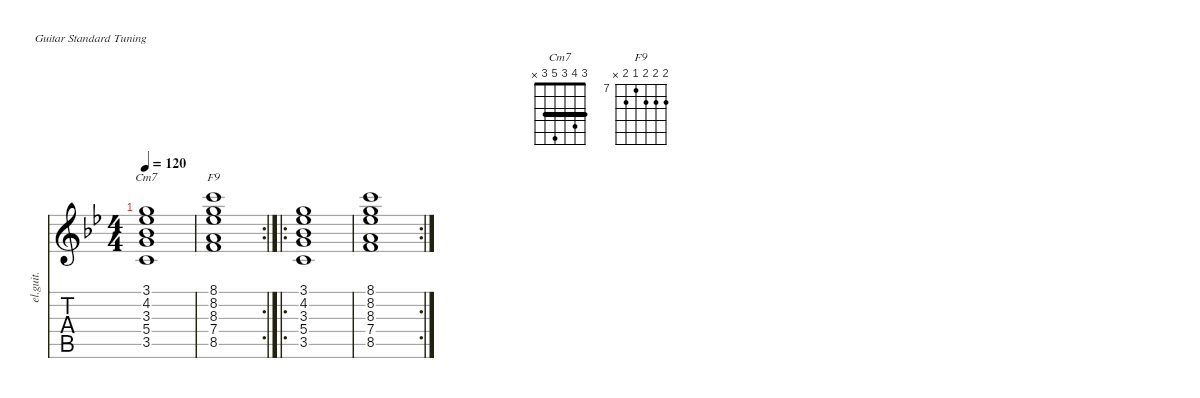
\defaultSystemsLayout 4
\hideDynamics
\bracketExtendMode nobrackets
\otherSystemsTrackNameOrientation horizontal
\defaultBarNumberDisplay FirstOfSystem
\track ("Clean Guitar" "el.guit.") {instrument electricguitarclean}
\staff {score tabs}
\tuning (E4 B3 G3 D3 A2 E2)
\chord ("Cm7" 3 4 3 5 3 x) {showfingering false barre (3 3)}
\chord ("F9" 8 8 8 7 8 x) {firstfret 7}
\ts (4 4)
\tempo 120
\clef g2
\ks bb
(3.5{acc forcenatural} 5.4{acc forcenatural} 3.3{acc b} 4.2{acc b} 3.1{acc forcenatural}).1{ch "Cm7" dy mf instrument electricguitarclean} |
\rc 2
(8.5{acc forcenatural} 7.4{acc forcenatural} 8.3{acc b} 8.2{acc forcenatural} 8.1{acc forcenatural}).1{ch "F9"} |
\ro
(3.5{acc forcenatural} 5.4{acc forcenatural} 3.3{acc b} 4.2{acc b} 3.1{acc forcenatural}).1 |
\rc 2
(8.5{acc forcenatural} 7.4{acc forcenatural} 8.3{acc b} 8.2{acc forcenatural} 8.1{acc forcenatural}).1
